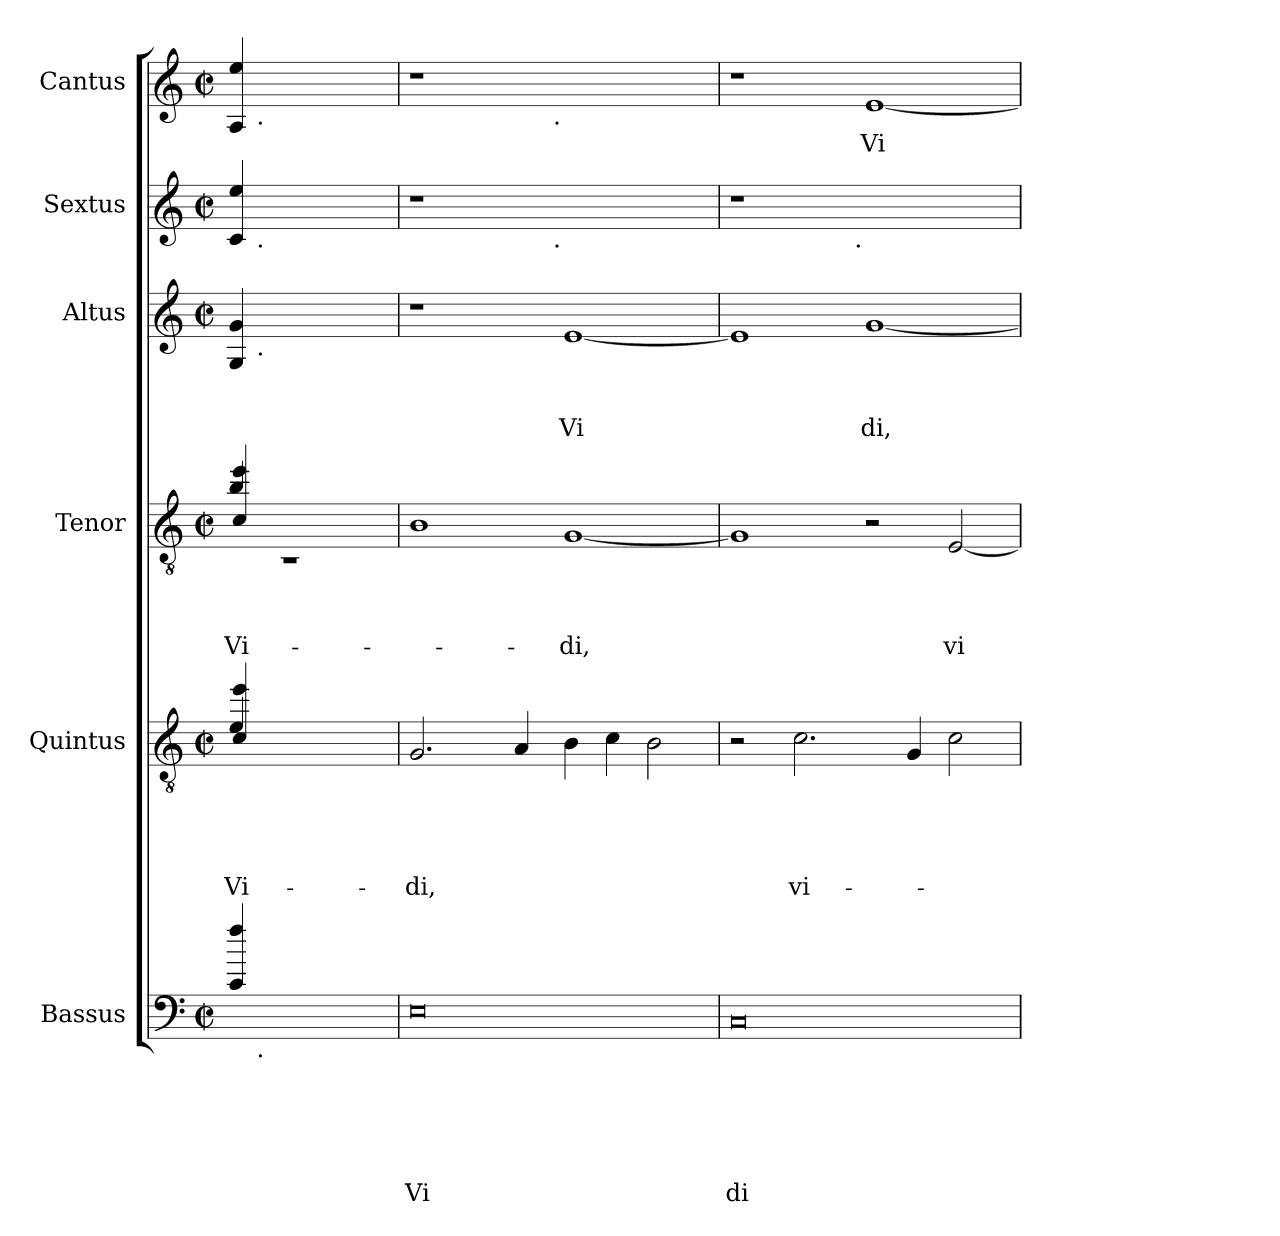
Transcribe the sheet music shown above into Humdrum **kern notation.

**kern	**text	**text	**text	**text	**text	**text	**kern	**text	**text	**text	**text	**text	**kern	**text	**text	**text	**text	**kern	**text	**text	**text	**kern	**kern	**text
*part6	*part6	*part6	*part6	*part6	*part6	*part6	*part5	*part5	*part5	*part5	*part5	*part5	*part4	*part4	*part4	*part4	*part4	*part3	*part3	*part3	*part3	*part2	*part1	*part1
*staff6	*staff6	*staff6	*staff6	*staff6	*staff6	*staff6	*staff5	*staff5	*staff5	*staff5	*staff5	*staff5	*staff4	*staff4	*staff4	*staff4	*staff4	*staff3	*staff3	*staff3	*staff3	*staff2	*staff1	*staff1
*I"Bassus	*	*	*	*	*	*	*I"Quintus	*	*	*	*	*	*I"Tenor	*	*	*	*	*I"Altus	*	*	*	*I"Sextus	*I"Cantus	*
*clefF4	*	*	*	*	*	*	*clefGv2	*	*	*	*	*	*clefGv2	*	*	*	*	*clefG2	*	*	*	*clefG2	*clefG2	*
*k[]	*	*	*	*	*	*	*k[]	*	*	*	*	*	*k[]	*	*	*	*	*k[]	*	*	*	*k[]	*k[]	*
*C:	*	*	*	*	*	*	*C:	*	*	*	*	*	*C:	*	*	*	*	*C:	*	*	*	*C:	*C:	*
*M2/2	*	*	*	*	*	*	*M2/2	*	*	*	*	*	*M2/2	*	*	*	*	*M2/2	*	*	*	*M2/2	*M2/2	*
*met(c|)	*	*	*	*	*	*	*met(c|)	*	*	*	*	*	*met(c|)	*	*	*	*	*met(c|)	*	*	*	*met(c|)	*met(c|)	*
=1	=1	=1	=1	=1	=1	=1	=1	=1	=1	=1	=1	=1	=1	=1	=1	=1	=1	=1	=1	=1	=1	=1	=1	=1
*	*	*	*	*	*	*	*^	*	*	*	*	*	*	*	*	*	*	*	*	*	*	*	*	*
!	!	!	!	!	!	!	!	!	!	!	!	!	!LO:LY:b	!	!	!	!	!LO:LY:b	!	!	!	!	!	!	!
*^	*	*	*	*	*	*	*	*	*	*	*	*	*	*^	*	*	*	*	*^	*	*	*	*^	*^	*
4c/ 4ff/	8ryy	.	.	.	.	.	.	4e	4c/ 4ee/	.	.	.	.	Vi-	4b	4c/ 4ee/	.	.	.	Vi-	4G/ 4g/	8ryy	.	.	.	4c/ 4ee/	8ryy	4A/ 4ee/	8ryy	.
!	!	!	!	!	!	!	!	!	!	!	!	!	!	!	!	!	!	!	!	!	!	!	!	!	!	!	!	!	!LO:TX:b:t=.	!
!	!	!	!	!	!	!	!	!	!	!	!	!	!	!	!	!	!	!	!	!	!	!	!	!	!	!	!LO:TX:b:t=.	!	!	!
!	!	!	!	!	!	!	!	!	!	!	!	!	!	!	!	!	!	!	!	!	!	!LO:TX:b:t=.	!	!	!	!	!	!	!	!
!	!LO:TX:b:t=.	!	!	!	!	!	!	!	!	!	!	!	!	!	!	!	!	!	!	!	!	!	!	!	!	!	!	!	!	!
.	1ryy	.	.	.	.	.	.	.	.	.	.	.	.	.	.	.	.	.	.	.	.	1ryy	.	.	.	.	1ryy	.	1ryy	.
1ryy	.	.	.	.	.	.	.	1ryy	1ryy	.	.	.	.	.	1ryy	1rC	.	.	.	.	1ryy	.	.	.	.	1ryy	.	1ryy	.	.
.	8ryy	.	.	.	.	.	.	.	.	.	.	.	.	.	.	.	.	.	.	.	.	8ryy	.	.	.	.	8ryy	.	8ryy	.
=2	=2	=2	=2	=2	=2	=2	=2	=2	=2	=2	=2	=2	=2	=2	=2	=2	=2	=2	=2	=2	=2	=2	=2	=2	=2	=2	=2	=2	=2	=2
!	!	!	!	!	!	!	!LO:LY:b	!	!	!	!	!	!	!LO:LY:b	!	!	!	!	!	!	!	!	!	!	!	!	!	!	!	!
*v	*v	*	*	*	*	*	*	*	*	*	*	*	*	*	*v	*v	*	*	*	*	*v	*v	*	*	*	*	*	*	*	*
*	*	*	*	*	*	*	*v	*v	*	*	*	*	*	*	*	*	*	*	*	*	*	*	*	*	*	*	*
0E	.	.	.	.	.	Vi	2.G/	.	.	.	.	-di,	1B	.	.	.	.	1r	.	.	.	1r	2ryy	1r	2ryy	.
.	.	.	.	.	.	.	.	.	.	.	.	.	.	.	.	.	.	.	.	.	.	.	4...ryy	.	4...ryy	.
.	.	.	.	.	.	.	4A/	.	.	.	.	.	.	.	.	.	.	.	.	.	.	.	.	.	.	.
!	!	!	!	!	!	!	!	!	!	!	!	!	!	!	!	!	!	!	!	!	!	!	!	!	!LO:TX:b:t=.	!
!	!	!	!	!	!	!	!	!	!	!	!	!	!	!	!	!	!	!	!	!	!	!	!LO:TX:b:t=.	!	!	!
.	.	.	.	.	.	.	.	.	.	.	.	.	.	.	.	.	.	.	.	.	.	.	1ryy	.	1ryy	.
!	!	!	!	!	!	!	!	!	!	!	!	!	!	!	!	!	!LO:LY:b	!	!	!	!LO:LY:b	!	!	!	!	!
.	.	.	.	.	.	.	4B\	.	.	.	.	.	[<1G	.	.	.	-di,	[<1e	.	.	Vi	1ryy	.	1ryy	.	.
.	.	.	.	.	.	.	4c\	.	.	.	.	.	.	.	.	.	.	.	.	.	.	.	.	.	.	.
.	.	.	.	.	.	.	2B\	.	.	.	.	.	.	.	.	.	.	.	.	.	.	.	.	.	.	.
.	.	.	.	.	.	.	.	.	.	.	.	.	.	.	.	.	.	.	.	.	.	.	32ryy	.	32ryy	.
=3	=3	=3	=3	=3	=3	=3	=3	=3	=3	=3	=3	=3	=3	=3	=3	=3	=3	=3	=3	=3	=3	=3	=3	=3	=3	=3
!	!	!	!	!	!	!LO:LY:b	!	!	!	!	!	!	!	!	!	!	!	!	!	!	!	!	!	!	!	!
*	*	*	*	*	*	*	*	*	*	*	*	*	*	*	*	*	*	*	*	*	*	*	*	*v	*v	*
0C	.	.	.	.	.	di	2r	.	.	.	.	.	1G]	.	.	.	.	1e]	.	.	.	1r	2ryy	1r	.
!	!	!	!	!	!	!	!	!	!	!	!	!LO:LY:b	!	!	!	!	!	!	!	!	!	!	!	!	!
.	.	.	.	.	.	.	2.c\	.	.	.	.	vi-	.	.	.	.	.	.	.	.	.	.	4...ryy	.	.
!	!	!	!	!	!	!	!	!	!	!	!	!	!	!	!	!	!	!	!	!	!	!	!LO:TX:b:t=.	!	!
.	.	.	.	.	.	.	.	.	.	.	.	.	.	.	.	.	.	.	.	.	.	.	1ryy	.	.
!	!	!	!	!	!	!	!	!	!	!	!	!	!	!	!	!	!	!	!	!	!LO:LY:b	!	!	!	!LO:LY:b
.	.	.	.	.	.	.	.	.	.	.	.	.	2r	.	.	.	.	[<1g	.	.	di,	1ryy	.	[<1e	Vi-
.	.	.	.	.	.	.	4G/	.	.	.	.	.	.	.	.	.	.	.	.	.	.	.	.	.	.
!	!	!	!	!	!	!	!	!	!	!	!	!	!	!	!	!	!LO:LY:b	!	!	!	!	!	!	!	!
.	.	.	.	.	.	.	2c\	.	.	.	.	.	[<2E/	.	.	.	vi-	.	.	.	.	.	.	.	.
.	.	.	.	.	.	.	.	.	.	.	.	.	.	.	.	.	.	.	.	.	.	.	32ryy	.	.
*	*	*	*	*	*	*	*	*	*	*	*	*	*	*	*	*	*	*	*	*	*	*v	*v	*	*
=	=	=	=	=	=	=	=	=	=	=	=	=	=	=	=	=	=	=	=	=	=	=	=	=
*-	*-	*-	*-	*-	*-	*-	*-	*-	*-	*-	*-	*-	*-	*-	*-	*-	*-	*-	*-	*-	*-	*-	*-	*-
